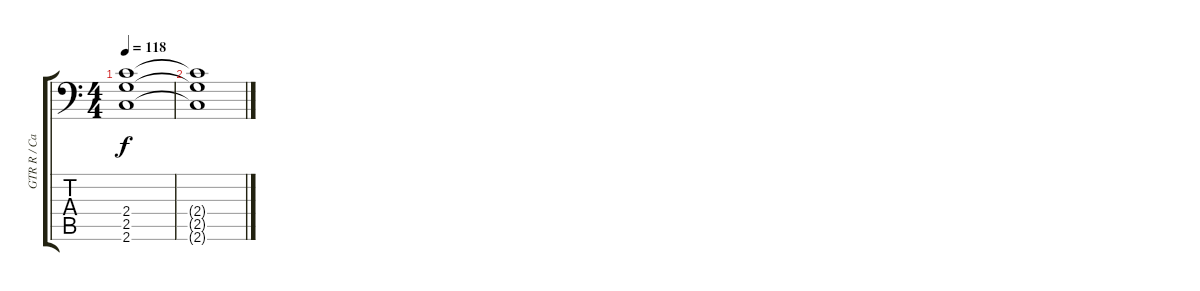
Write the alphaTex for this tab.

\track ("GTR R / Carlos" "GTR R / Ca") {instrument distortionguitar}
\staff {score tabs}
\tuning (C4 G3 Eb3 Bb2 F2 Bb1) {hide}
\ts (4 4)
\tempo 118
\clef f4
\ks c
(2.4{t} 2.5{t} 2.6{t}).1{dy f} |
(2.4{t} 2.5{t} 2.6{t}).1
